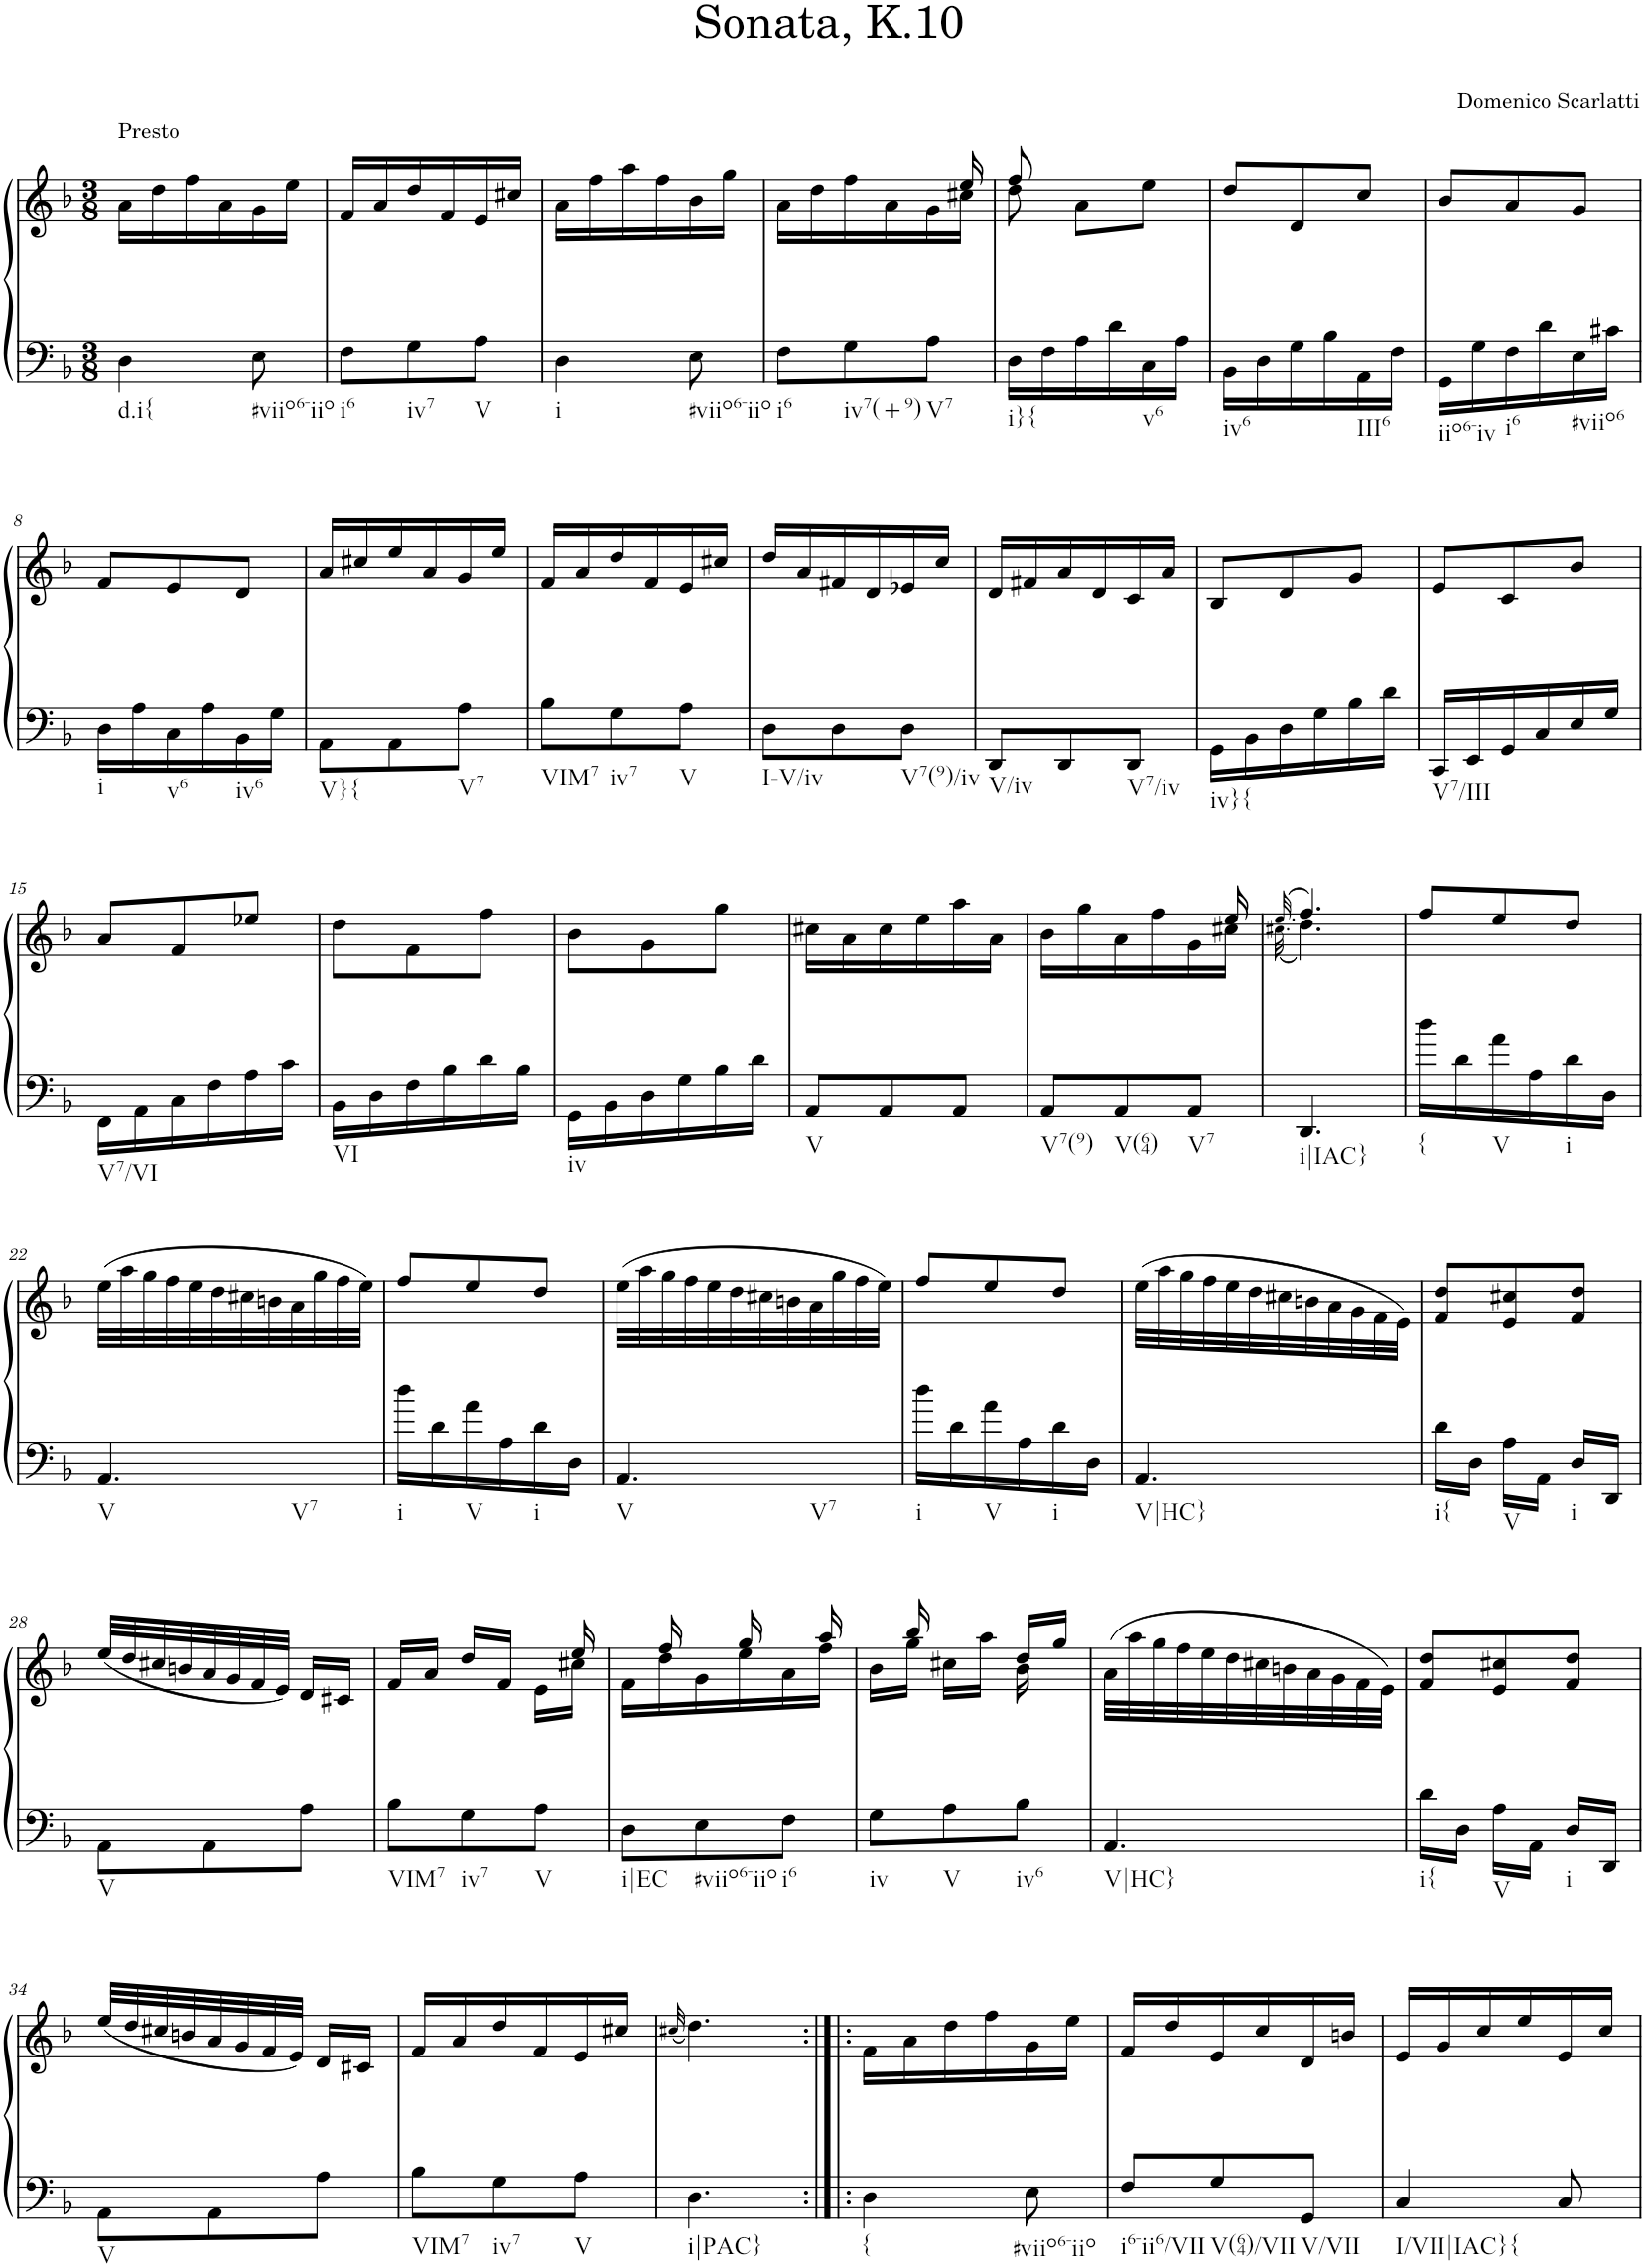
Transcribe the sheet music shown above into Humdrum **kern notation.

**kern	**kern
*part1	*part1
*staff2	*staff1
*I"Piano	*
*I'Pno.	*
*clefF4	*clefG2
*k[b-]	*k[b-]
*M3/8	*M3/8
=1	=1
!	!LO:TX:a:t=Presto
!LO:TX:b:t=d.i{	!
4D\	16a\LL
.	16dd\
.	16ff\
.	16a\
!LO:TX:b:t=#viio6-iio	!
8E\	16g\
.	16ee\JJ
=2	=2
!LO:TX:b:t=i6	!
8F\L	16f/LL
.	16a/
!LO:TX:b:t=iv7	!
8G\	16dd/
.	16f/
!LO:TX:b:t=V	!
8A\J	16e/
.	16cc#X/JJ
=3	=3
!LO:TX:b:t=i	!
4D\	16a\LL
.	16ff\
.	16aa\
.	16ff\
!LO:TX:b:t=#viio6-iio	!
8E\	16b-\
.	16gg\JJ
=4	=4
*	*^
!LO:TX:b:t=i6	!	!
8F\L	4ryy	16a\LL
.	.	16dd\
!LO:TX:b:t=iv7(+9)	!	!
8G\	.	16ff\
.	.	16a\
!LO:TX:b:t=V7	!	!
8A\J	16ryy	16g\
.	16ee/	16cc#X\JJ
=5	=5	=5
!LO:TX:b:t=i}{	!	!
16D\LL	8ff/	8dd\
16F\	.	.
16A\	8a\L	4ryy
16d\	.	.
!LO:TX:b:t=v6	!	!
16C\	8ee\J	.
16A\JJ	.	.
*	*v	*v
=6	=6
!LO:TX:b:t=iv6	!
16BB-\LL	8dd/L
16D\	.
16G\	8d/
16B-\	.
!LO:TX:b:t=III6	!
16AA\	8cc/J
16F\JJ	.
=7	=7
!LO:TX:b:t=iio6-iv	!
16GG\LL	8b-/L
16G\	.
!LO:TX:b:t=i6	!
16F\	8a/
16d\	.
!LO:TX:b:t=#viio6	!
16E\	8g/J
16c#X\JJ	.
!!LO:LB:g=z
=8	=8
!LO:TX:b:t=i	!
16D\LL	8f/L
16A\	.
!LO:TX:b:t=v6	!
16C\	8e/
16A\	.
!LO:TX:b:t=iv6	!
16BB-\	8d/J
16G\JJ	.
=9	=9
!LO:TX:b:t=V}{	!
8AA\L	16a/LL
.	16cc#X/
8AA\	16ee/
.	16a/
!LO:TX:b:t=V7	!
8A\J	16g/
.	16ee/JJ
=10	=10
!LO:TX:b:t=VIM7	!
8B-\L	16f/LL
.	16a/
!LO:TX:b:t=iv7	!
8G\	16dd/
.	16f/
!LO:TX:b:t=V	!
8A\J	16e/
.	16cc#X/JJ
=11	=11
!LO:TX:b:t=I-V/iv	!
8D\L	16dd/LL
.	16a/
8D\	16f#X/
.	16d/
!LO:TX:b:t=V7(9)/iv	!
8D\J	16e-X/
.	16cc/JJ
=12	=12
!LO:TX:b:t=V/iv	!
8DD/L	16d/LL
.	16f#X/
8DD/	16a/
.	16d/
!LO:TX:b:t=V7/iv	!
8DD/J	16c/
.	16a/JJ
=13	=13
!LO:TX:b:t=iv}{	!
16GG\LL	8B-/L
16BB-\	.
16D\	8d/
16G\	.
16B-\	8g/J
16d\JJ	.
=14	=14
!LO:TX:b:t=V7/III	!
16CC/LL	8e/L
16EE/	.
16GG/	8c/
16C/	.
16E/	8b-/J
16G/JJ	.
!!LO:LB:g=z
=15	=15
!LO:TX:b:t=V7/VI	!
16FF\LL	8a/L
16AA\	.
16C\	8f/
16F\	.
16A\	8ee-X/J
16c\JJ	.
=16	=16
!LO:TX:b:t=VI	!
16BB-\LL	8dd\L
16D\	.
16F\	8f\
16B-\	.
16d\	8ff\J
16B-\JJ	.
=17	=17
!LO:TX:b:t=iv	!
16GG\LL	8b-\L
16BB-\	.
16D\	8g\
16G\	.
16B-\	8gg\J
16d\JJ	.
=18	=18
!LO:TX:b:t=V	!
8AA/L	16cc#X\LL
.	16a\
8AA/	16cc#\
.	16ee\
8AA/J	16aa\
.	16a\JJ
=19	=19
*	*^
!LO:TX:b:t=V7(9)	!	!
8AA/L	4ryy	16b-\LL
.	.	16gg\
!LO:TX:b:t=V(64)	!	!
8AA/	.	16a\
.	.	16ff\
!LO:TX:b:t=V7	!	!
8AA/J	16ryy	16g\
.	16ee/	16cc#X\JJ
=20	=20	=20
.	(>32qee/	(<32qcc#X\
!LO:TX:b:t=i|IAC}	!	!
4.DD/	4.ff/)	4.dd\)
=21	=21	=21
!LO:TX:b:t={	!	!
*	*v	*v
16dd\LL	8ff/L
16d\	.
!LO:TX:b:t=V	!
16a\	8ee/
16A\	.
!LO:TX:b:t=i	!
16d\	8dd/J
16D\JJ	.
!!LO:LB:g=z
=22	=22
!LO:TX:b:t=V	!
!LO:TX:b:t=V7	!
4.AA/	(32ee\LLL
.	32aa\
.	32gg\
.	32ff\
.	32ee\
.	32dd\
.	32cc#X\
.	32bn\
.	32a\
.	32gg\
.	32ff\
.	32ee\JJJ)
=23	=23
!LO:TX:b:t=i	!
16dd\LL	8ff/L
16d\	.
!LO:TX:b:t=V	!
16a\	8ee/
16A\	.
!LO:TX:b:t=i	!
16d\	8dd/J
16D\JJ	.
=24	=24
!LO:TX:b:t=V	!
!LO:TX:b:t=V7	!
4.AA/	(32ee\LLL
.	32aa\
.	32gg\
.	32ff\
.	32ee\
.	32dd\
.	32cc#X\
.	32bn\
.	32a\
.	32gg\
.	32ff\
.	32ee\JJJ)
=25	=25
!LO:TX:b:t=i	!
16dd\LL	8ff/L
16d\	.
!LO:TX:b:t=V	!
16a\	8ee/
16A\	.
!LO:TX:b:t=i	!
16d\	8dd/J
16D\JJ	.
=26	=26
!LO:TX:b:t=V|HC}	!
4.AA/	(32ee\LLL
.	32aa\
.	32gg\
.	32ff\
.	32ee\
.	32dd\
.	32cc#X\
.	32bn\
.	32a\
.	32g\
.	32f\
.	32e\JJJ)
=27	=27
!LO:TX:b:t=i{	!
16d\LL	8f/ 8dd/L
16D\JJ	.
!LO:TX:b:t=V	!
16A\LL	8e/ 8cc#X/
16AA\JJ	.
!LO:TX:b:t=i	!
16D/LL	8f/ 8dd/J
16DD/JJ	.
!!LO:LB:g=z
=28	=28
!LO:TX:b:t=V	!
8AA\L	(32ee/LLL
.	32dd/
.	32cc#X/
.	32bn/
8AA\	32a/
.	32g/
.	32f/
.	32e/JJJ)
8A\J	16d/LL
.	16c#X/JJ
=29	=29
*	*^
!LO:TX:b:t=VIM7	!	!
8B-\L	16f/LL	4ryy
.	16a/JJ	.
!LO:TX:b:t=iv7	!	!
8G\	16dd/LL	.
.	16f/JJ	.
!LO:TX:b:t=V	!	!
8A\J	16ryy	16e\LL
.	16ee/	16cc#X\JJ
=30	=30	=30
!LO:TX:b:t=i|EC	!	!
8D\L	16ryy	16f\LL
.	16ff/	16dd\
!LO:TX:b:t=#viio6-iio	!	!
8E\	16ryy	16g\
.	16gg/	16ee\
!LO:TX:b:t=i6	!	!
8F\J	16ryy	16a\
.	16aa/	16ff\JJ
=31	=31	=31
!LO:TX:b:t=iv	!	!
8G\L	16ryy	16b-\LL
.	16bb-/	16gg\JJ
!LO:TX:b:t=V	!	!
8A\	8ryy	16cc#X\LL
.	.	16aa\JJ
!LO:TX:b:t=iv6	!	!
8B-\J	16dd/LL	16b-\
.	16gg/JJ	16ryy
=32	=32	=32
!LO:TX:b:t=V|HC}	!	!
*	*v	*v
4.AA/	(32a\LLL
.	32aa\
.	32gg\
.	32ff\
.	32ee\
.	32dd\
.	32cc#X\
.	32bn\
.	32a\
.	32g\
.	32f\
.	32e\JJJ)
=33	=33
!LO:TX:b:t=i{	!
16d\LL	8f/ 8dd/L
16D\JJ	.
!LO:TX:b:t=V	!
16A\LL	8e/ 8cc#X/
16AA\JJ	.
!LO:TX:b:t=i	!
16D/LL	8f/ 8dd/J
16DD/JJ	.
!!LO:LB:g=z
=34	=34
!LO:TX:b:t=V	!
8AA\L	(32ee/LLL
.	32dd/
.	32cc#X/
.	32bn/
8AA\	32a/
.	32g/
.	32f/
.	32e/JJJ)
8A\J	16d/LL
.	16c#X/JJ
=35	=35
!LO:TX:b:t=VIM7	!
8B-\L	16f/LL
.	16a/
!LO:TX:b:t=iv7	!
8G\	16dd/
.	16f/
!LO:TX:b:t=V	!
8A\J	16e/
.	16cc#X/JJ
=36	=36
.	(32qcc#X/
!LO:TX:b:t=i|PAC}	!
4.D\	4.dd\)
=37:|!|:	=37:|!|:
!LO:TX:b:t={	!
4D\	16f\LL
.	16a\
.	16dd\
.	16ff\
!LO:TX:b:t=#viio6-iio	!
8E\	16g\
.	16ee\JJ
=38	=38
!LO:TX:b:t=i6-ii6/VII	!
8F/L	16f/LL
.	16dd/
!LO:TX:b:t=V(64)/VII	!
8G/	16e/
.	16cc/
!LO:TX:b:t=V/VII	!
8GG/J	16d/
.	16bn/JJ
=39	=39
!LO:TX:b:t=I/VII|IAC}{	!
4C/	16e/LL
.	16g/
.	16cc/
.	16ee/
8C/	16e/
.	16cc/JJ
=	=
*-	*-
